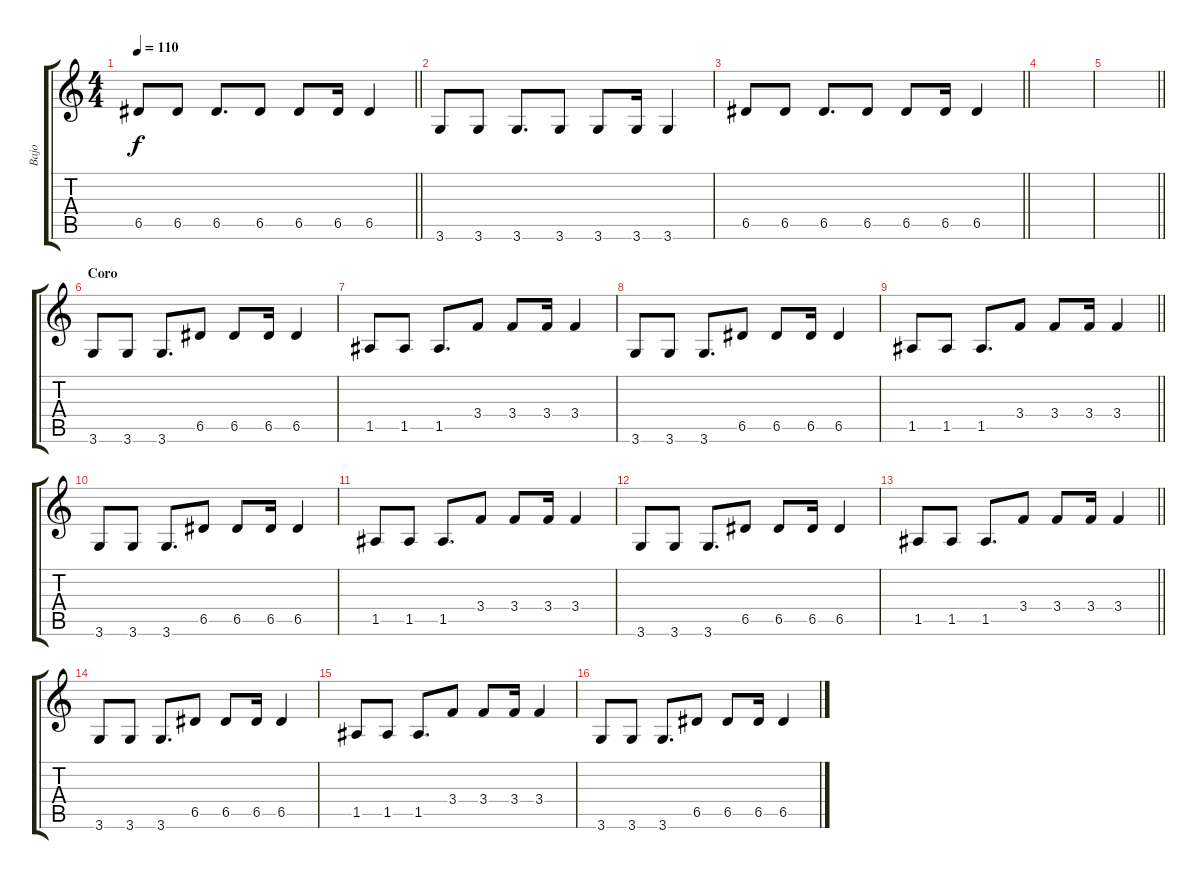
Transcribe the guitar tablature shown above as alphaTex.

\track ("Bajo" "Bajo") {instrument electricbassfinger}
\staff {score tabs}
\tuning (E4 B3 G3 D3 A2 E2) {hide}
\ts (4 4)
\tempo 110
\clef g2
\barLineRight lightlight
\ks c
6.5.8{dy f} 6.5.8 6.5.8{d} 6.5.8 6.5.8 6.5.16 6.5.4 |
3.6.8 3.6.8 3.6.8{d} 3.6.8 3.6.8 3.6.16 3.6.4 |
\barLineRight lightlight
6.5.8 6.5.8 6.5.8{d} 6.5.8 6.5.8 6.5.16 6.5.4 |
|
\barLineRight lightlight
|
\section ("" "Coro")
3.6.8 3.6.8 3.6.8{d} 6.5.8 6.5.8 6.5.16 6.5.4 |
1.5.8 1.5.8 1.5.8{d} 3.4.8 3.4.8 3.4.16 3.4.4 |
3.6.8 3.6.8 3.6.8{d} 6.5.8 6.5.8 6.5.16 6.5.4 |
\barLineRight lightlight
1.5.8 1.5.8 1.5.8{d} 3.4.8 3.4.8 3.4.16 3.4.4 |
\section ("" "")
3.6.8 3.6.8 3.6.8{d} 6.5.8 6.5.8 6.5.16 6.5.4 |
1.5.8 1.5.8 1.5.8{d} 3.4.8 3.4.8 3.4.16 3.4.4 |
3.6.8 3.6.8 3.6.8{d} 6.5.8 6.5.8 6.5.16 6.5.4 |
\barLineRight lightlight
1.5.8 1.5.8 1.5.8{d} 3.4.8 3.4.8 3.4.16 3.4.4 |
\section ("" "")
3.6.8 3.6.8 3.6.8{d} 6.5.8 6.5.8 6.5.16 6.5.4 |
1.5.8 1.5.8 1.5.8{d} 3.4.8 3.4.8 3.4.16 3.4.4 |
3.6.8 3.6.8 3.6.8{d} 6.5.8 6.5.8 6.5.16 6.5.4
